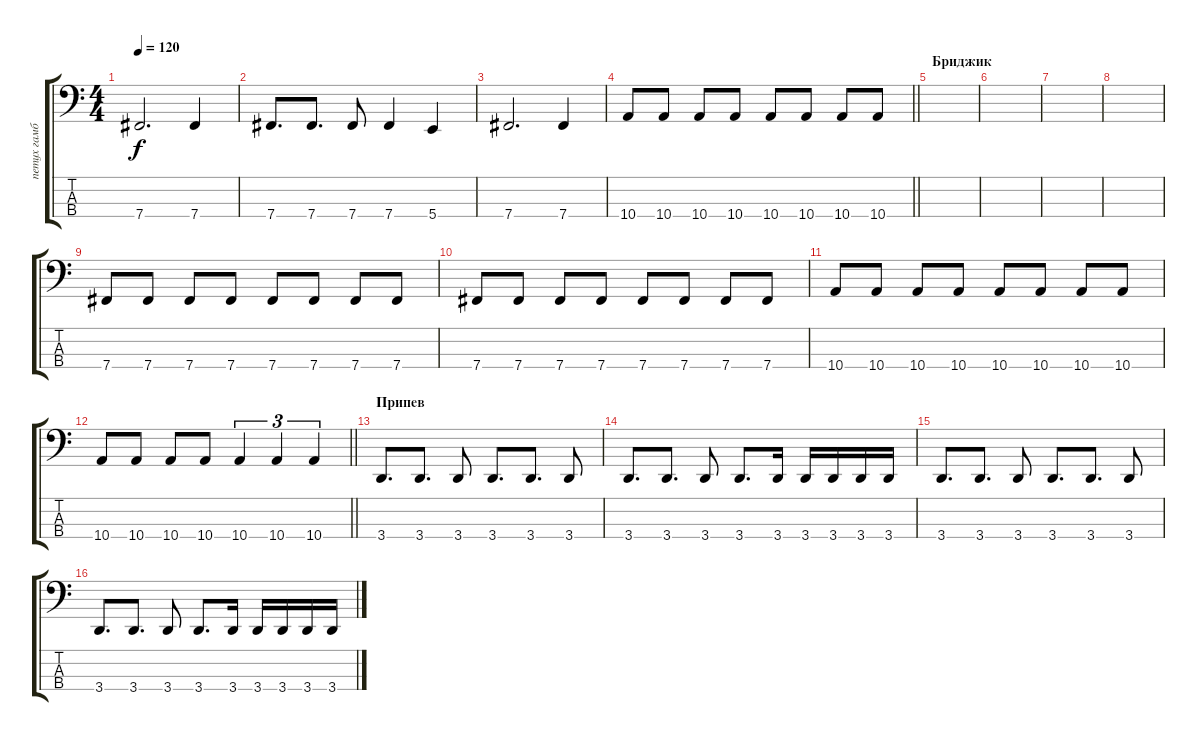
\track ("петух гамбургский-жбан" "петух гамб") {instrument slapbass1}
\staff {score tabs}
\tuning (D2 A1 E1 B0) {hide}
\ts (4 4)
\tempo 120
\clef f4
\ks c
7.4.2{d dy f} 7.4.4 |
7.4.8{d} 7.4.8{d} 7.4.8 7.4.4 5.4.4 |
7.4.2{d} 7.4.4 |
\barLineRight lightlight
10.4.8 10.4.8 10.4.8 10.4.8 10.4.8 10.4.8 10.4.8 10.4.8 |
\section ("" "Бриджик")
|
|
|
|
7.4.8 7.4.8 7.4.8 7.4.8 7.4.8 7.4.8 7.4.8 7.4.8 |
7.4.8 7.4.8 7.4.8 7.4.8 7.4.8 7.4.8 7.4.8 7.4.8 |
10.4.8 10.4.8 10.4.8 10.4.8 10.4.8 10.4.8 10.4.8 10.4.8 |
\barLineRight lightlight
10.4.8 10.4.8 10.4.8 10.4.8 10.4.4{tu (3 2)} 10.4.4{tu (3 2)} 10.4.4{tu (3 2)} |
\section ("" "Припев")
3.4.8{d} 3.4.8{d} 3.4.8 3.4.8{d} 3.4.8{d} 3.4.8 |
3.4.8{d} 3.4.8{d} 3.4.8 3.4.8{d} 3.4.16 3.4.16 3.4.16 3.4.16 3.4.16 |
3.4.8{d} 3.4.8{d} 3.4.8 3.4.8{d} 3.4.8{d} 3.4.8 |
3.4.8{d} 3.4.8{d} 3.4.8 3.4.8{d} 3.4.16 3.4.16 3.4.16 3.4.16 3.4.16
